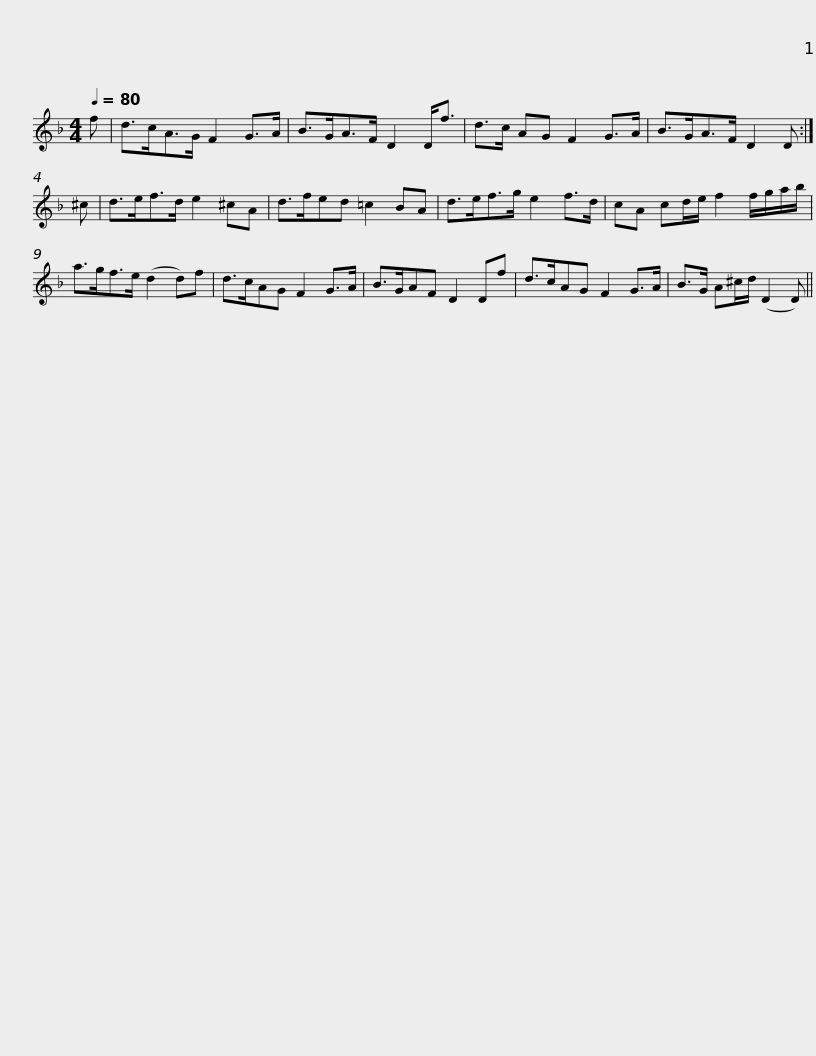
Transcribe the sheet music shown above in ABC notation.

X:1
L:1/8
Q:1/4=80
M:4/4
I:linebreak $
K:Dmin
V:1 treble
V:1
 f | d>cA>G F2 G>A | B>GA>F D2 D<f | d>c AG F2 G>A | B>GA>F D2 D :| %5
 ^c | d>ef>d e2 ^cA |$ d>fed =c2 BA | d>ef>g e2 f>d | cA cd/e/ f2 f/g/a/b/ | %10
 a>gf>e (d2 d)f | d>cAG F2 G>A |$ B>GAF D2 Df | d>cAG F2 G>A | B>G A^c/d/ (D2 D) || %15
